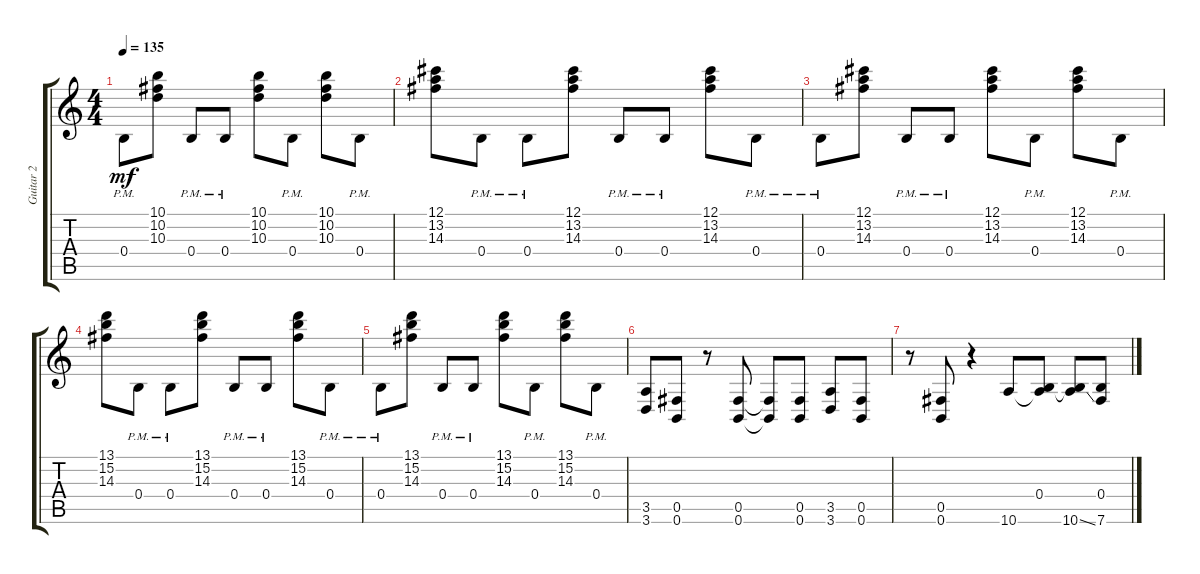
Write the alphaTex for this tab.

\track ("Guitar 2" "Guitar 2") {instrument distortionguitar}
\staff {score tabs}
\tuning (Db4 Ab3 E3 B2 Gb2 B1) {hide}
\ts (4 4)
\tempo 135
\clef g2
\ks c
0.4{pm}.8{dy mf} (10.1 10.2 10.3).8 0.4{pm}.8 0.4{pm}.8 (10.1 10.2 10.3).8 0.4{pm}.8 (10.1 10.2 10.3).8 0.4{pm}.8 |
(12.1 13.2 14.3).8 0.4{pm}.8 0.4{pm}.8 (12.1 13.2 14.3).8 0.4{pm}.8 0.4{pm}.8 (12.1 13.2 14.3).8 0.4{pm}.8 |
0.4{pm}.8 (12.1 13.2 14.3).8 0.4{pm}.8 0.4{pm}.8 (12.1 13.2 14.3).8 0.4{pm}.8 (12.1 13.2 14.3).8 0.4{pm}.8 |
(13.1 15.2 14.3).8 0.4{pm}.8 0.4{pm}.8 (13.1 15.2 14.3).8 0.4{pm}.8 0.4{pm}.8 (13.1 15.2 14.3).8 0.4{pm}.8 |
0.4{pm}.8 (13.1 15.2 14.3).8 0.4{pm}.8 0.4{pm}.8 (13.1 15.2 14.3).8 0.4{pm}.8 (13.1 15.2 14.3).8 0.4{pm}.8 |
(3.5 3.6).8 (0.5 0.6).8 r.8 (0.5 0.6).8 (0.5{t} 0.6{t}).8 (0.5 0.6).8 (3.5 3.6).8 (0.5 0.6).8 |
r.8 (0.5 0.6).8 r.4 10.6.8 (0.4 10.6{t}).8 (0.4{t} 10.6{ss}).8 (0.4 7.6).8
